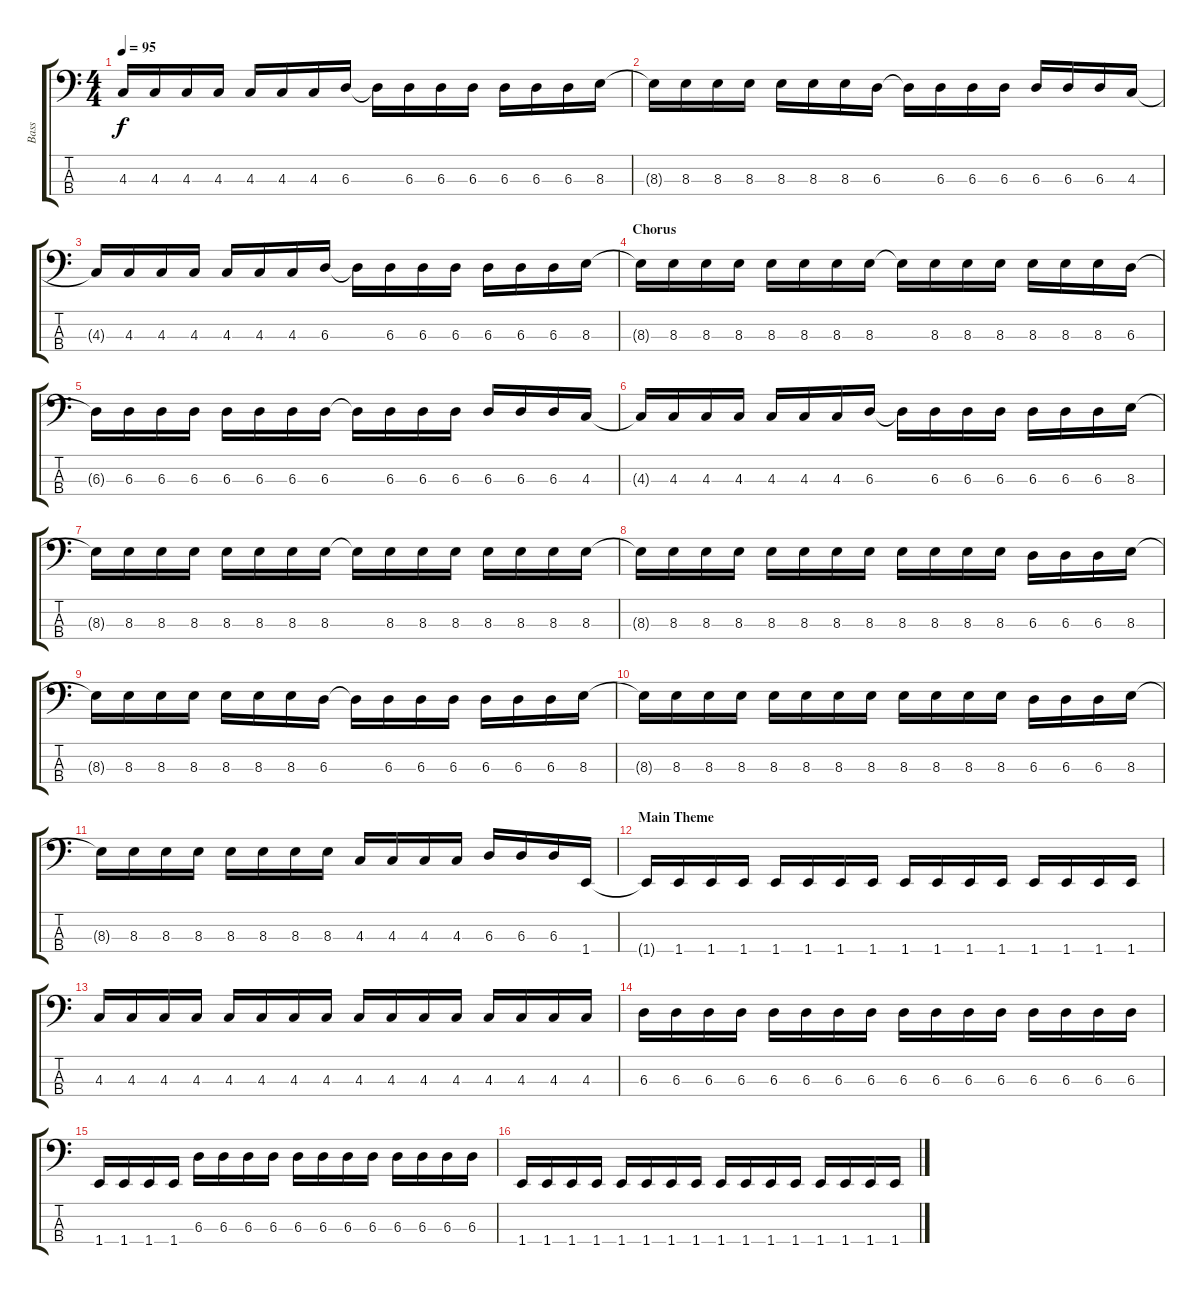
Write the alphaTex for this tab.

\track ("Bass" "Bass") {instrument electricbassfinger}
\staff {score tabs}
\tuning (Gb2 Db2 Ab1 Eb1) {hide}
\ts (4 4)
\tempo 95
\clef f4
\ks c
4.3{t}.16{dy f} 4.3.16 4.3.16 4.3.16 4.3.16 4.3.16 4.3.16 6.3.16 6.3{t}.16 6.3.16 6.3.16 6.3.16 6.3.16 6.3.16 6.3.16 8.3.16 |
8.3{t}.16 8.3.16 8.3.16 8.3.16 8.3.16 8.3.16 8.3.16 6.3.16 6.3{t}.16 6.3.16 6.3.16 6.3.16 6.3.16 6.3.16 6.3.16 4.3.16 |
4.3{t}.16 4.3.16 4.3.16 4.3.16 4.3.16 4.3.16 4.3.16 6.3.16 6.3{t}.16 6.3.16 6.3.16 6.3.16 6.3.16 6.3.16 6.3.16 8.3.16 |
\section ("" "Chorus")
8.3{t}.16 8.3.16 8.3.16 8.3.16 8.3.16 8.3.16 8.3.16 8.3.16 8.3{t}.16 8.3.16 8.3.16 8.3.16 8.3.16 8.3.16 8.3.16 6.3.16 |
6.3{t}.16 6.3.16 6.3.16 6.3.16 6.3.16 6.3.16 6.3.16 6.3.16 6.3{t}.16 6.3.16 6.3.16 6.3.16 6.3.16 6.3.16 6.3.16 4.3.16 |
4.3{t}.16 4.3.16 4.3.16 4.3.16 4.3.16 4.3.16 4.3.16 6.3.16 6.3{t}.16 6.3.16 6.3.16 6.3.16 6.3.16 6.3.16 6.3.16 8.3.16 |
8.3{t}.16 8.3.16 8.3.16 8.3.16 8.3.16 8.3.16 8.3.16 8.3.16 8.3{t}.16 8.3.16 8.3.16 8.3.16 8.3.16 8.3.16 8.3.16 8.3.16 |
8.3{t}.16 8.3.16 8.3.16 8.3.16 8.3.16 8.3.16 8.3.16 8.3.16 8.3.16 8.3.16 8.3.16 8.3.16 6.3.16 6.3.16 6.3.16 8.3.16 |
8.3{t}.16 8.3.16 8.3.16 8.3.16 8.3.16 8.3.16 8.3.16 6.3.16 6.3{t}.16 6.3.16 6.3.16 6.3.16 6.3.16 6.3.16 6.3.16 8.3.16 |
8.3{t}.16 8.3.16 8.3.16 8.3.16 8.3.16 8.3.16 8.3.16 8.3.16 8.3.16 8.3.16 8.3.16 8.3.16 6.3.16 6.3.16 6.3.16 8.3.16 |
8.3{t}.16 8.3.16 8.3.16 8.3.16 8.3.16 8.3.16 8.3.16 8.3.16 4.3.16 4.3.16 4.3.16 4.3.16 6.3.16 6.3.16 6.3.16 1.4.16 |
\section ("" "Main Theme")
1.4{t}.16 1.4.16 1.4.16 1.4.16 1.4.16 1.4.16 1.4.16 1.4.16 1.4.16 1.4.16 1.4.16 1.4.16 1.4.16 1.4.16 1.4.16 1.4.16 |
4.3.16 4.3.16 4.3.16 4.3.16 4.3.16 4.3.16 4.3.16 4.3.16 4.3.16 4.3.16 4.3.16 4.3.16 4.3.16 4.3.16 4.3.16 4.3.16 |
6.3.16 6.3.16 6.3.16 6.3.16 6.3.16 6.3.16 6.3.16 6.3.16 6.3.16 6.3.16 6.3.16 6.3.16 6.3.16 6.3.16 6.3.16 6.3.16 |
1.4.16 1.4.16 1.4.16 1.4.16 6.3.16 6.3.16 6.3.16 6.3.16 6.3.16 6.3.16 6.3.16 6.3.16 6.3.16 6.3.16 6.3.16 6.3.16 |
1.4.16 1.4.16 1.4.16 1.4.16 1.4.16 1.4.16 1.4.16 1.4.16 1.4.16 1.4.16 1.4.16 1.4.16 1.4.16 1.4.16 1.4.16 1.4.16
